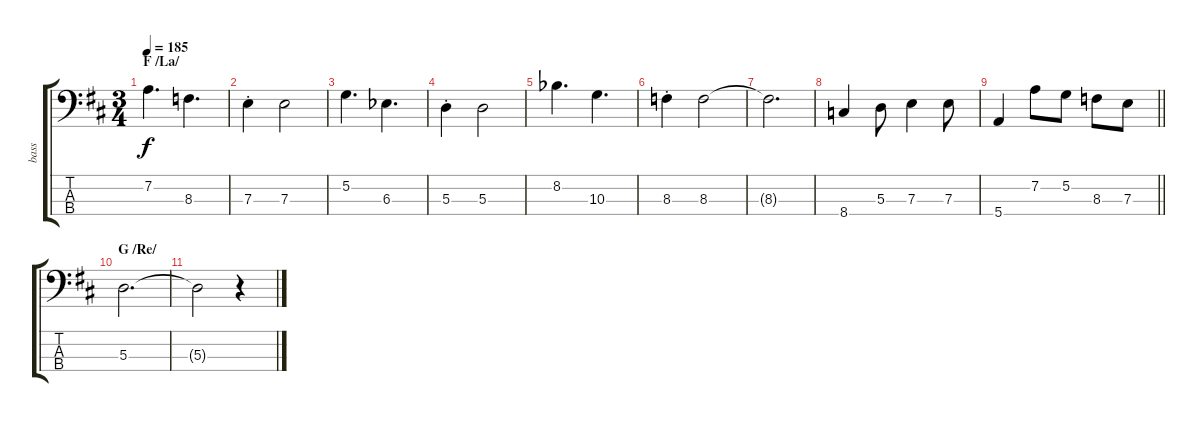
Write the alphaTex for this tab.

\track ("bass" "bass") {instrument electricbasspick}
\staff {score tabs}
\tuning (G2 D2 A1 E1) {hide}
\ts (3 4)
\section ("" "F /La/")
\tempo 185
\clef f4
\ks d
7.2.4{d dy f} 8.3.4{d} |
7.3{st}.4 7.3.2 |
5.2.4{d} 6.3{acc b}.4{d} |
5.3{st}.4 5.3.2 |
8.2{acc b}.4{d} 10.3.4{d} |
8.3{st}.4 8.3.2 |
8.3{t}.2{d} |
8.4.4 5.3.8 7.3.4 7.3.8 |
\barLineRight lightlight
5.4.4 7.2.8 5.2.8 8.3.8 7.3.8 |
\section ("" "G /Re/")
5.3.2{d} |
5.3{t}.2 r.4
